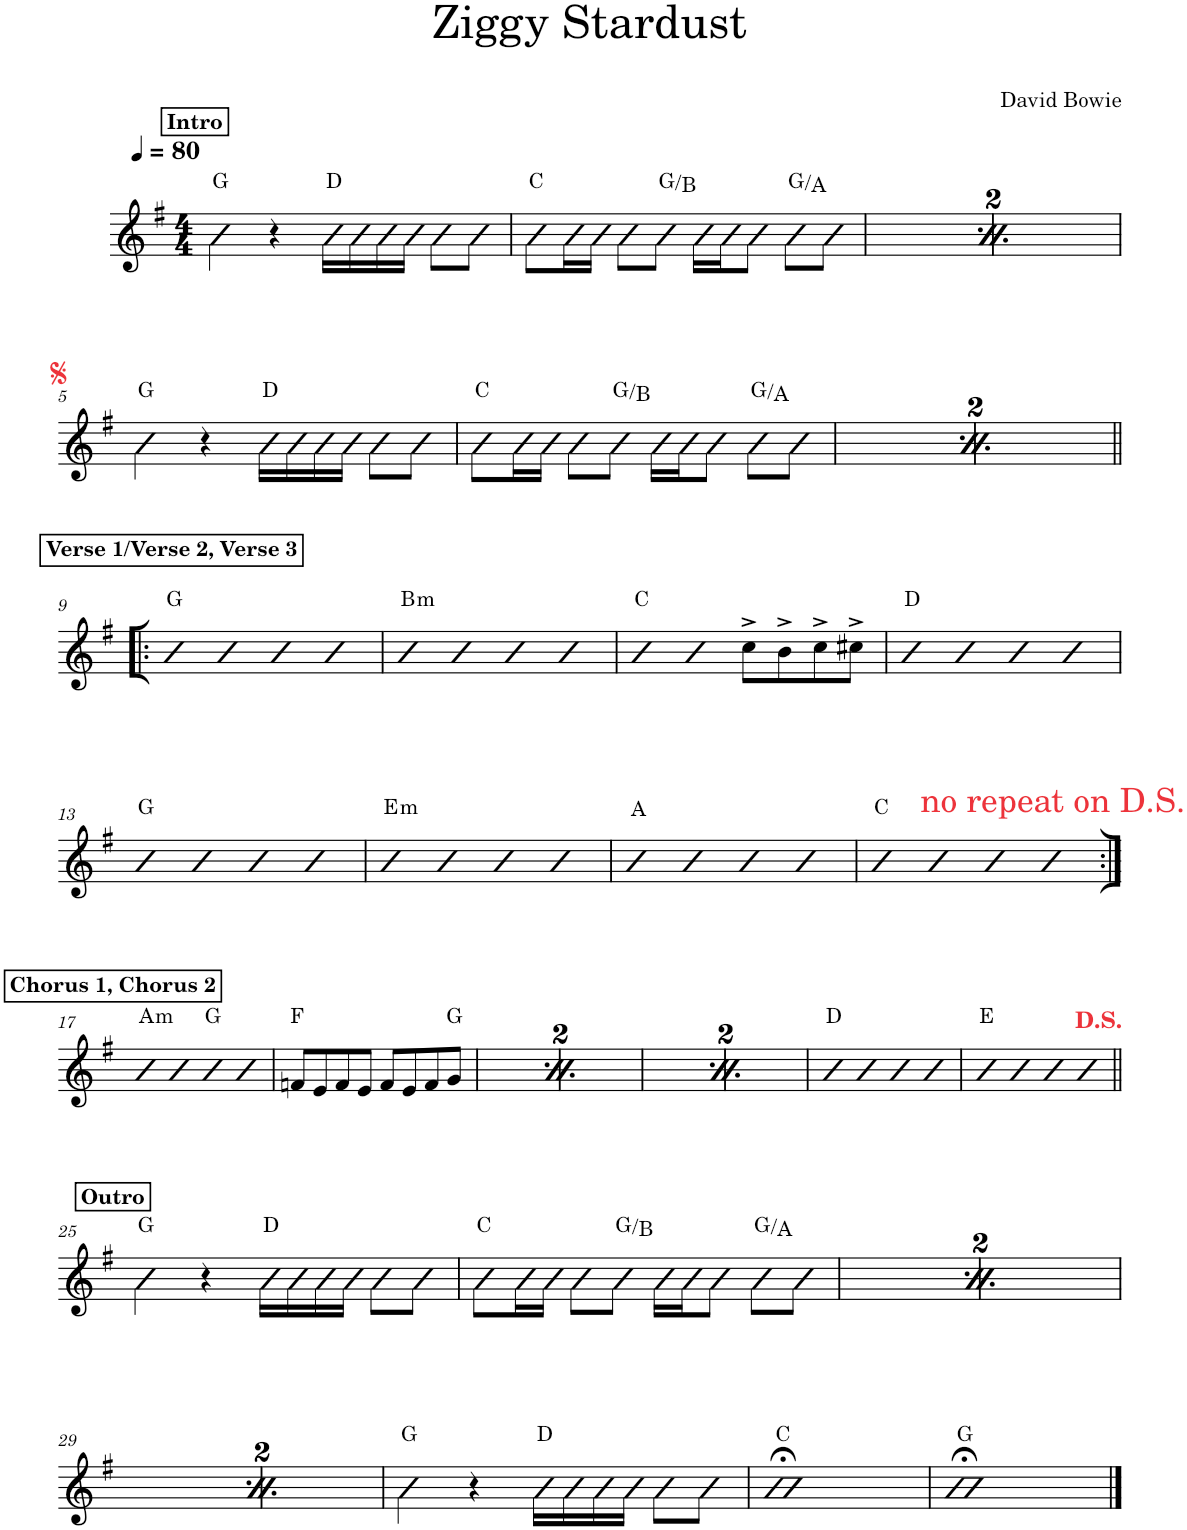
**kern	**harte
*part1	*part1
*staff1	*
*I"Piano	*
*I'Pno.	*
*clefG2	*
*k[f#]	*
*M4/4	*
*MM80	*
!!LO:REH:place=s1:a:B:cj:t=Intro
=1	=1
4b\	G:maj
4r	.
16b\LL	D:maj
16b\	.
16b\	.
16b\JJ	.
8b\L	.
8b\J	.
=2	=2
8b\L	C:maj
16b\L	.
16b\JJ	.
8b\L	.
8b\J	G:maj/3
16b\LL	.
16b\J	.
8b\J	.
8b\L	G:maj/2
8b\J	.
=3	=3
!!LO:REH:place=s1:a:B:cj:t=Intro
*MM80	*
4b\	G:maj
4r	.
16b\LL	D:maj
16b\	.
16b\	.
16b\JJ	.
8b\L	.
8b\J	.
=4	=4
8b\L	C:maj
16b\L	.
16b\JJ	.
8b\L	.
8b\J	G:maj/3
16b\LL	.
16b\J	.
8b\J	.
8b\L	G:maj/2
8b\J	.
!!LO:LB:g=z
=5	=5
4b\	G:maj
4r	.
16b\LL	D:maj
16b\	.
16b\	.
16b\JJ	.
8b\L	.
8b\J	.
=6	=6
8b\L	C:maj
16b\L	.
16b\JJ	.
8b\L	.
8b\J	G:maj/3
16b\LL	.
16b\J	.
8b\J	.
8b\L	G:maj/2
8b\J	.
=7	=7
4b\	G:maj
4r	.
16b\LL	D:maj
16b\	.
16b\	.
16b\JJ	.
8b\L	.
8b\J	.
=8	=8
8b\L	C:maj
16b\L	.
16b\JJ	.
8b\L	.
8b\J	G:maj/3
16b\LL	.
16b\J	.
8b\J	.
8b\L	G:maj/2
8b\J	.
!!LO:LB:g=z
!!LO:REH:place=s1:a:B:cj:t=Verse 1/Verse 2, Verse 3
=9!|:	=9!|:
4b	G:maj
4b	.
4b	.
4b	.
=10	=10
!	!LO:H:kt=m
4b	B:min
4b	.
4b	.
4b	.
=11	=11
4b	C:maj
4b	.
8cc^\L	.
8b^\	.
8cc^\	.
8cc#X^\J	.
=12	=12
4b	D:maj
4b	.
4b	.
4b	.
!!LO:LB:g=z
=13	=13
4b	G:maj
4b	.
4b	.
4b	.
=14	=14
!	!LO:H:kt=m
4b	E:min
4b	.
4b	.
4b	.
=15	=15
4b	A:maj
4b	.
4b	.
4b	.
=16	=16
4b	C:maj
4b	.
4b	.
!LO:TX:a:color=#ED333B:t=no repeat on D.S.	!
4b	.
!!LO:LB:g=z
!!LO:REH:place=s1:a:B:cj:t=Chorus 1, Chorus 2
=17:|!	=17:|!
!	!LO:H:kt=m
4b	A:min
4b	.
4b	G:maj
4b	.
=18	=18
8fn/L	F:maj
8e/	.
8f/	.
8e/J	.
8f/L	.
8e/	.
8f/	.
8g/J	G:maj
!!LO:REH:place=s1:a:B:cj:t=Chorus 1, Chorus 2
=19	=19
!	!LO:H:kt=m
4b	A:min
4b	.
4b	G:maj
4b	.
=20	=20
8fn/L	F:maj
8e/	.
8f/	.
8e/J	.
8f/L	.
8e/	.
8f/	.
8g/J	G:maj
!!LO:REH:place=s1:a:B:cj:t=Chorus 1, Chorus 2
=21	=21
!	!LO:H:kt=m
4b	A:min
4b	.
4b	G:maj
4b	.
=22	=22
8fn/L	F:maj
8e/	.
8f/	.
8e/J	.
8f/L	.
8e/	.
8f/	.
8g/J	G:maj
=23	=23
4b	D:maj
4b	.
4b	.
4b	.
=24	=24
4b	E:maj
4b	.
4b	.
4b	.
!!LO:LB:g=z
!!LO:REH:place=s1:a:B:cj:t=Outro
=25||	=25||
4b\	G:maj
4r	.
16b\LL	D:maj
16b\	.
16b\	.
16b\JJ	.
8b\L	.
8b\J	.
=26	=26
8b\L	C:maj
16b\L	.
16b\JJ	.
8b\L	.
8b\J	G:maj/3
16b\LL	.
16b\J	.
8b\J	.
8b\L	G:maj/2
8b\J	.
!!LO:REH:place=s1:a:B:cj:t=Outro
=27	=27
4b\	G:maj
4r	.
16b\LL	D:maj
16b\	.
16b\	.
16b\JJ	.
8b\L	.
8b\J	.
=28	=28
8b\L	C:maj
16b\L	.
16b\JJ	.
8b\L	.
8b\J	G:maj/3
16b\LL	.
16b\J	.
8b\J	.
8b\L	G:maj/2
8b\J	.
!!LO:LB:g=z
!!LO:REH:place=s1:a:B:cj:t=Outro
=29	=29
4b\	G:maj
4r	.
16b\LL	D:maj
16b\	.
16b\	.
16b\JJ	.
8b\L	.
8b\J	.
=30	=30
8b\L	C:maj
16b\L	.
16b\JJ	.
8b\L	.
8b\J	G:maj/3
16b\LL	.
16b\J	.
8b\J	.
8b\L	G:maj/2
8b\J	.
=31	=31
4b\	G:maj
4r	.
16b\LL	D:maj
16b\	.
16b\	.
16b\JJ	.
8b\L	.
8b\J	.
=32	=32
1b;<	C:maj
=33	=33
1b;<	G:maj
==	==
*-	*-
